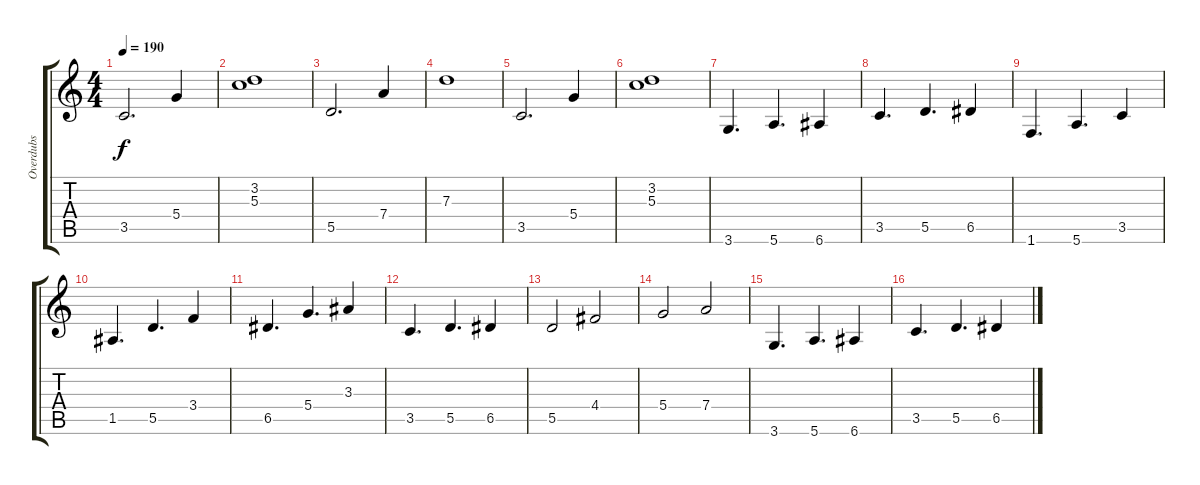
\track ("Overdubs" "Overdubs") {instrument overdrivenguitar}
\staff {score tabs}
\tuning (E4 B3 G3 D3 A2 E2) {hide}
\ts (4 4)
\tempo 190
\clef g2
\ks c
3.5.2{d dy f} 5.4.4 |
(3.2 5.3).1 |
5.5.2{d} 7.4.4 |
7.3.1 |
3.5.2{d} 5.4.4 |
(3.2 5.3).1 |
3.6.4{d} 5.6.4{d} 6.6.4 |
3.5.4{d} 5.5.4{d} 6.5.4 |
1.6.4{d} 5.6.4{d} 3.5.4 |
1.5.4{d} 5.5.4{d} 3.4.4 |
6.5.4{d} 5.4.4{d} 3.3.4 |
3.5.4{d} 5.5.4{d} 6.5.4 |
5.5.2 4.4.2 |
5.4.2 7.4.2 |
3.6.4{d} 5.6.4{d} 6.6.4 |
3.5.4{d} 5.5.4{d} 6.5.4
